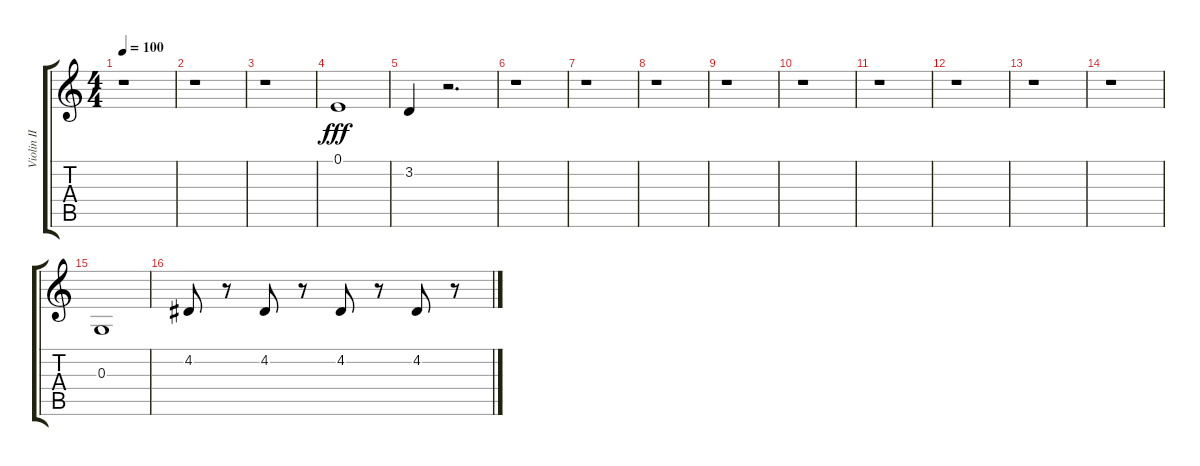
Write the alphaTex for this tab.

\track ("Violin II" "Violin II") {instrument stringensemble1}
\staff {score tabs}
\tuning (E4 B3 G3 D3 A2 E2) {hide}
\ts (4 4)
\tempo 100
\clef g2
\ks c
r.1{dy fff} |
r.1 |
r.1 |
0.1.1 |
3.2.4 r.2{d} |
r.1 |
r.1 |
r.1 |
r.1 |
r.1 |
r.1 |
r.1 |
r.1 |
r.1 |
0.3.1 |
4.2.8 r.8 4.2.8 r.8 4.2.8 r.8 4.2.8 r.8
